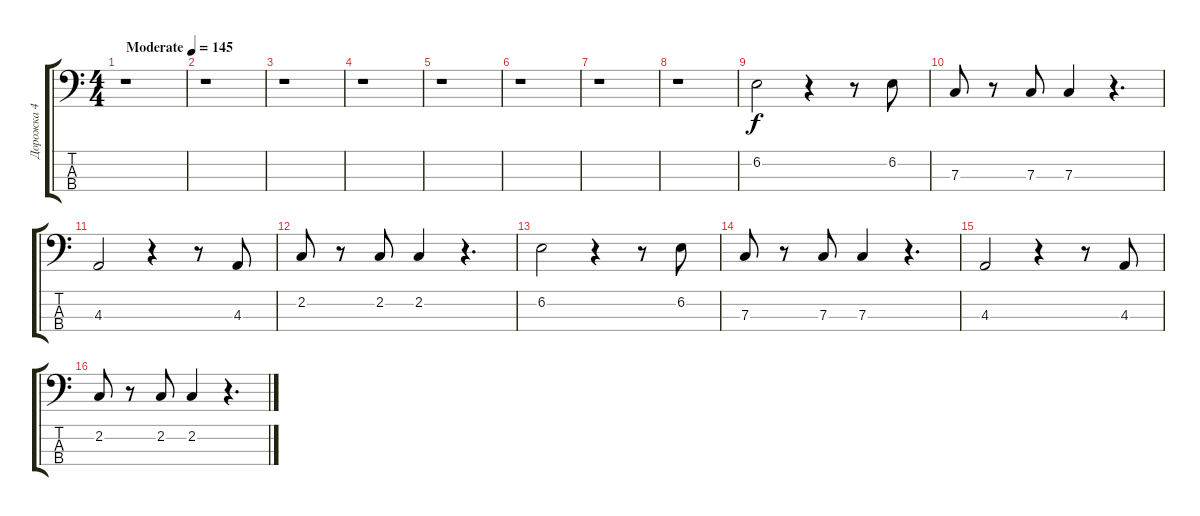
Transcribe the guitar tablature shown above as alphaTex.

\track ("Дорожка 4" "Дорожка 4") {instrument electricbassfinger}
\staff {score tabs}
\tuning (Eb2 Bb1 F1 Bb0) {hide}
\ts (4 4)
\tempo (145 "Moderate")
\clef f4
\ks c
r.1{dy f instrument electricbassfinger} |
r.1 |
r.1 |
r.1 |
r.1 |
r.1 |
r.1 |
r.1 |
6.2.2 r.4 r.8 6.2.8 |
7.3.8 r.8 7.3.8 7.3.4 r.4{d} |
4.3.2 r.4 r.8 4.3.8 |
2.2.8 r.8 2.2.8 2.2.4 r.4{d} |
6.2.2 r.4 r.8 6.2.8 |
7.3.8 r.8 7.3.8 7.3.4 r.4{d} |
4.3.2 r.4 r.8 4.3.8 |
2.2.8 r.8 2.2.8 2.2.4 r.4{d}
